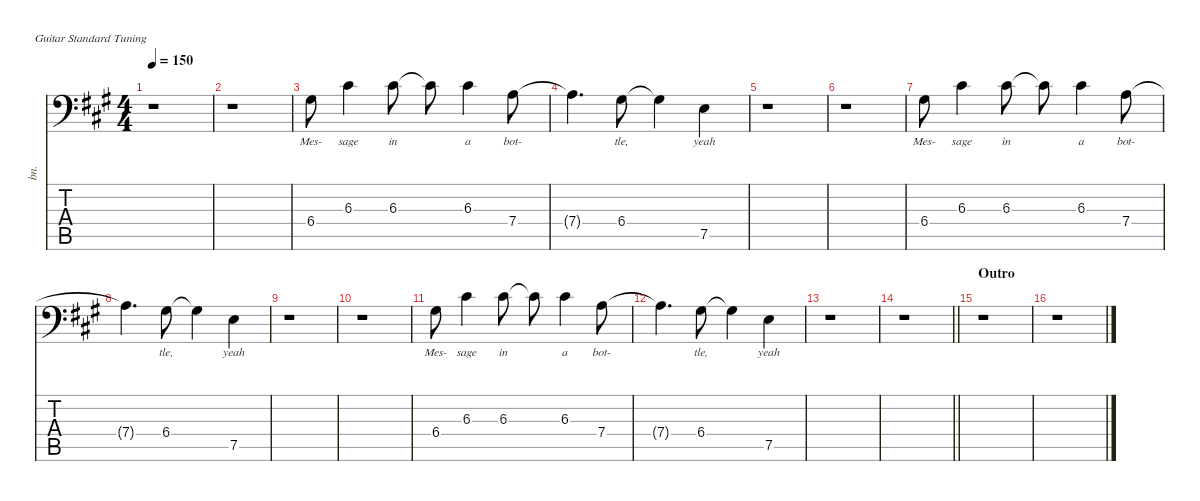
\defaultSystemsLayout 4
\hideDynamics
\bracketExtendMode nobrackets
\otherSystemsTrackNameOrientation horizontal
\track ("Vocals" "bn.") {instrument bassoon}
\staff {score tabs}
\tuning (E4 B3 G3 D3 A2 E2)
\ts (4 4)
\tempo 150
\clef f4
\ks a
r.1{dy mf beam Down} |
r.1{beam Down} |
6.4{acc #}.8{lyrics (0 "Mes-") lyrics (1 "") lyrics (2 "") lyrics (3 "") lyrics (4 "") beam Down} 6.3{acc #}.4{lyrics (0 "sage") lyrics (1 "") lyrics (2 "") lyrics (3 "") lyrics (4 "") beam Down} 6.3{acc #}.8{lyrics (0 "in") lyrics (1 "") lyrics (2 "") lyrics (3 "") lyrics (4 "") beam Down} 6.3{t acc #}.8{dy f beam Down} 6.3{acc #}.4{lyrics (0 "a") lyrics (1 "") lyrics (2 "") lyrics (3 "") lyrics (4 "") dy mf beam Down} 7.4{acc forcenatural}.8{lyrics (0 "bot-") lyrics (1 "") lyrics (2 "") lyrics (3 "") lyrics (4 "") beam Down} |
7.4{t acc forcenatural}.4{d dy f beam Down} 6.4{acc #}.8{lyrics (0 "tle,") lyrics (1 "") lyrics (2 "") lyrics (3 "") lyrics (4 "") dy mf beam Down} 6.4{t acc #}.4{dy f beam Down} 7.5{acc forcenatural}.4{lyrics (0 "yeah") lyrics (1 "") lyrics (2 "") lyrics (3 "") lyrics (4 "") dy mf beam Down} |
r.1{beam Down} |
r.1{beam Down} |
6.4{acc #}.8{lyrics (0 "Mes-") lyrics (1 "") lyrics (2 "") lyrics (3 "") lyrics (4 "") beam Down} 6.3{acc #}.4{lyrics (0 "sage") lyrics (1 "") lyrics (2 "") lyrics (3 "") lyrics (4 "") beam Down} 6.3{acc #}.8{lyrics (0 "in") lyrics (1 "") lyrics (2 "") lyrics (3 "") lyrics (4 "") beam Down} 6.3{t acc #}.8{dy f beam Down} 6.3{acc #}.4{lyrics (0 "a") lyrics (1 "") lyrics (2 "") lyrics (3 "") lyrics (4 "") dy mf beam Down} 7.4{acc forcenatural}.8{lyrics (0 "bot-") lyrics (1 "") lyrics (2 "") lyrics (3 "") lyrics (4 "") beam Down} |
7.4{t acc forcenatural}.4{d dy f beam Down} 6.4{acc #}.8{lyrics (0 "tle,") lyrics (1 "") lyrics (2 "") lyrics (3 "") lyrics (4 "") dy mf beam Down} 6.4{t acc #}.4{dy f beam Down} 7.5{acc forcenatural}.4{lyrics (0 "yeah") lyrics (1 "") lyrics (2 "") lyrics (3 "") lyrics (4 "") dy mf beam Down} |
r.1{beam Down} |
r.1{beam Down} |
6.4{acc #}.8{lyrics (0 "Mes-") lyrics (1 "") lyrics (2 "") lyrics (3 "") lyrics (4 "") beam Down} 6.3{acc #}.4{lyrics (0 "sage") lyrics (1 "") lyrics (2 "") lyrics (3 "") lyrics (4 "") beam Down} 6.3{acc #}.8{lyrics (0 "in") lyrics (1 "") lyrics (2 "") lyrics (3 "") lyrics (4 "") beam Down} 6.3{t acc #}.8{dy f beam Down} 6.3{acc #}.4{lyrics (0 "a") lyrics (1 "") lyrics (2 "") lyrics (3 "") lyrics (4 "") dy mf beam Down} 7.4{acc forcenatural}.8{lyrics (0 "bot-") lyrics (1 "") lyrics (2 "") lyrics (3 "") lyrics (4 "") beam Down} |
7.4{t acc forcenatural}.4{d dy f beam Down} 6.4{acc #}.8{lyrics (0 "tle,") lyrics (1 "") lyrics (2 "") lyrics (3 "") lyrics (4 "") dy mf beam Down} 6.4{t acc #}.4{dy f beam Down} 7.5{acc forcenatural}.4{lyrics (0 "yeah") lyrics (1 "") lyrics (2 "") lyrics (3 "") lyrics (4 "") dy mf beam Down} |
r.1{beam Down} |
\barLineRight lightlight
r.1{beam Down} |
\section ("" "Outro")
r.1{beam Down} |
r.1{beam Down}
